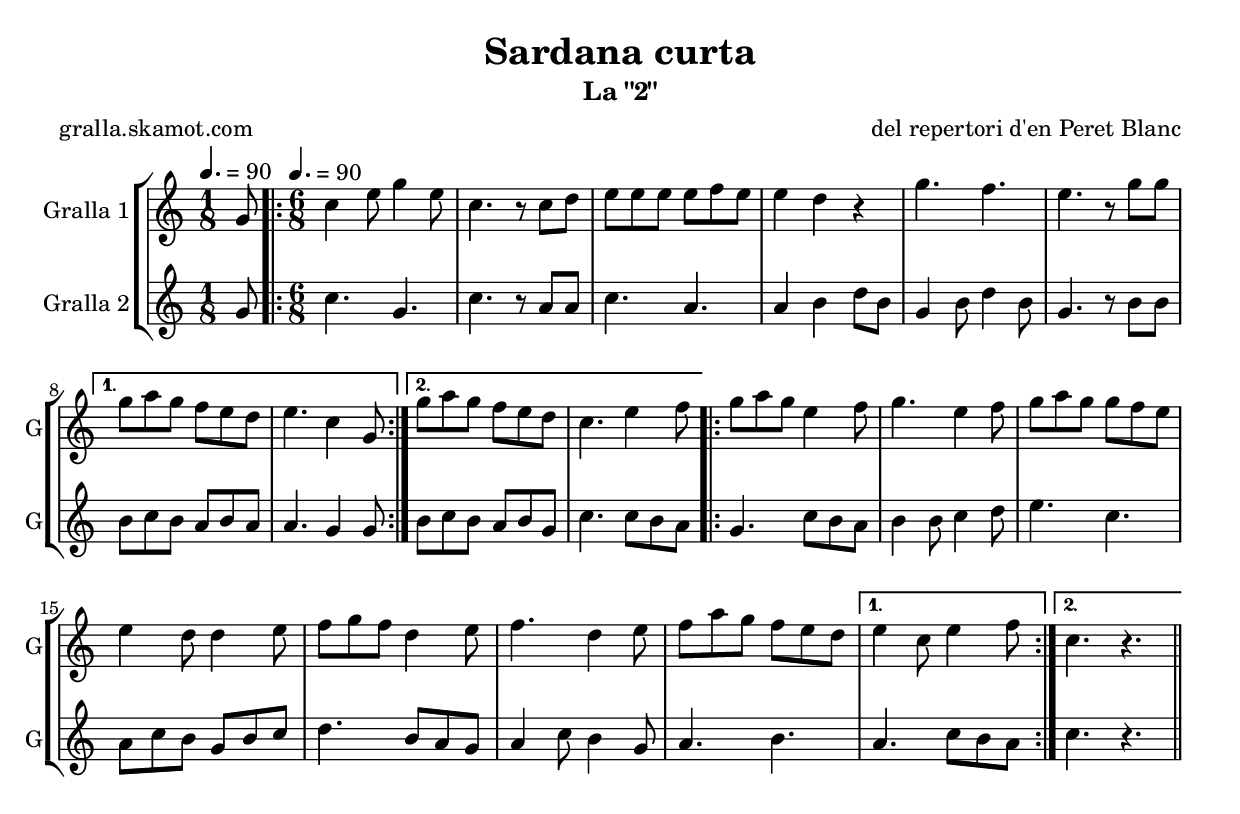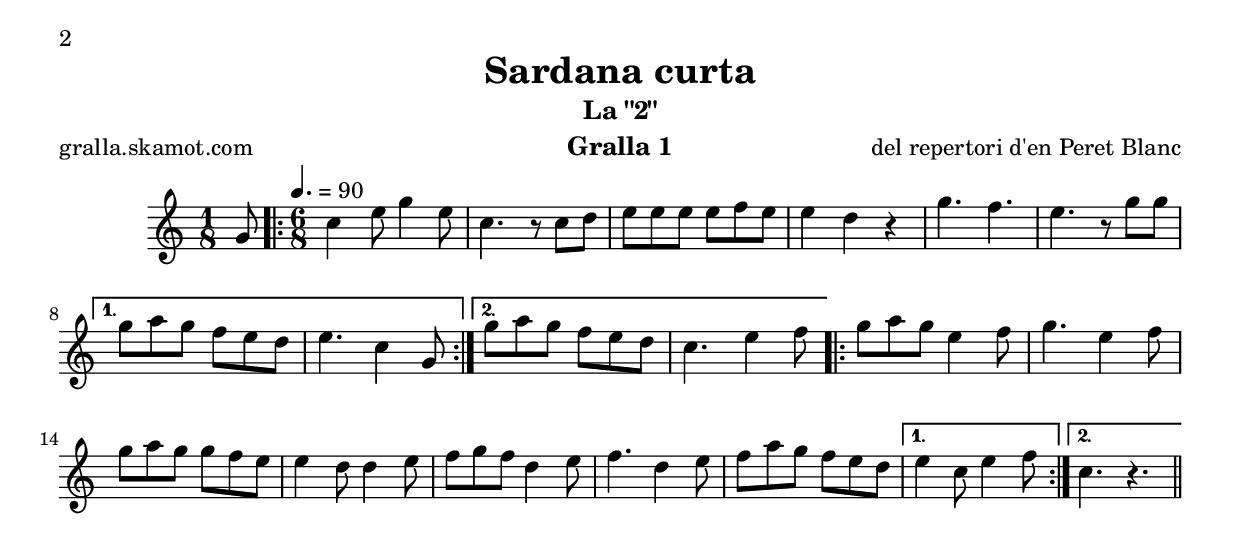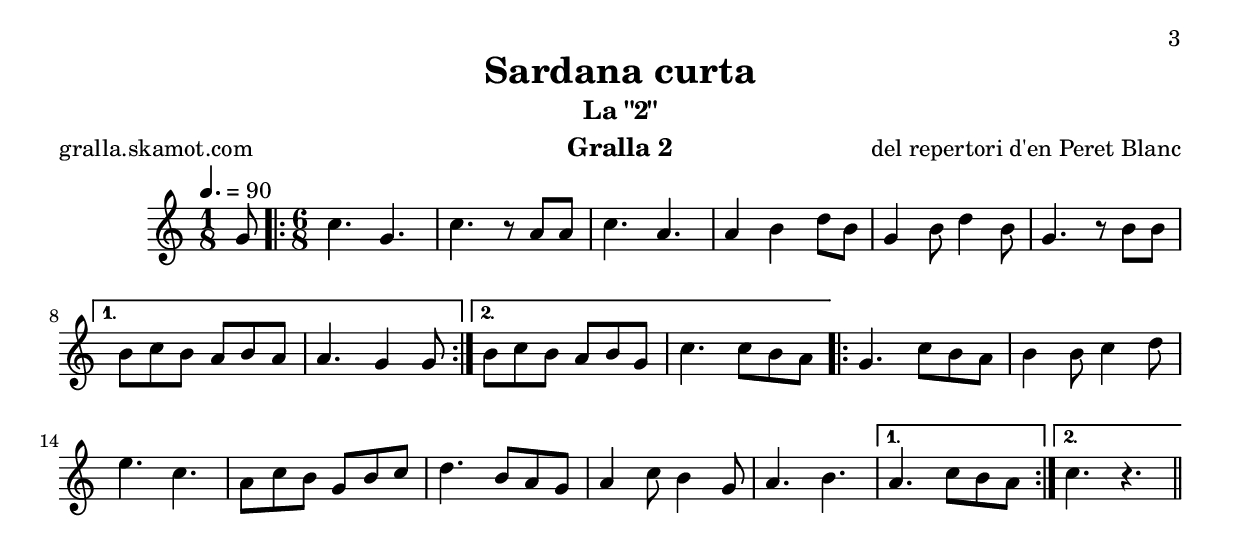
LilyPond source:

\version "2.16.2"

\header {
  dedication=""
  title="Sardana curta"
  subtitle="La \"2\""
  subsubtitle=""
  poet="gralla.skamot.com"
  meter=""
  piece=""
  composer="del repertori d'en Peret Blanc"
  arranger=""
  opus=""
  instrument=""
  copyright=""
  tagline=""
}

liniaroAa =
\relative g'
{
  \clef treble
  \key c \major
  \time 1/8
  g8 \tempo 4. = 90  |
  \time 6/8   \repeat volta 2 { c4 e8 g4 e8  |
  c4. r8 c d  |
  e8 e e e f e  |
  %05
  e4 d r  |
  g4. f  |
  e4. r8 g g }
  \alternative { { g8 a g f e d  |
  e4. c4 g8 }
  %10
  { g'8 a g f e d  |
  c4. e4 f8 } }
  \repeat volta 2 { g8 a g e4 f8  |
  g4. e4 f8  |
  g8 a g g f e  |
  %15
  e4 d8 d4 e8  |
  f8 g f d4 e8  |
  f4. d4 e8  |
  f8 a g f e d }
  \alternative { { e4 c8 e4 f8 }
  %20
  { c4. r } } \bar "||"
}

liniaroAb =
\relative g'
{
  \tempo 4. = 90
  \clef treble
  \key c \major
  \time 1/8
  g8  |
  \time 6/8   \repeat volta 2 { c4. g  |
  c4. r8 a a  |
  c4. a  |
  %05
  a4 b d8 b  |
  g4 b8 d4 b8  |
  g4. r8 b b }
  \alternative { { b8 c b a b a  |
  a4. g4 g8 }
  %10
  { b8 c b a b g  |
  c4. c8 b a } }
  \repeat volta 2 { g4. c8 b a  |
  b4 b8 c4 d8  |
  e4. c  |
  %15
  a8 c b g b c  |
  d4. b8 a g  |
  a4 c8 b4 g8  |
  a4. b }
  \alternative { { a4. c8 b a }
  %20
  { c4. r } } \bar "||"
}

\bookpart {
  \score {
    \new StaffGroup {
      \override Score.RehearsalMark.self-alignment-X = #LEFT
      <<
        \new Staff \with {instrumentName = #"Gralla 1" shortInstrumentName = #"G"} \liniaroAa
        \new Staff \with {instrumentName = #"Gralla 2" shortInstrumentName = #"G"} \liniaroAb
      >>
    }
    \layout {}
  }
  \score { \unfoldRepeats
    \new StaffGroup {
      \override Score.RehearsalMark.self-alignment-X = #LEFT
      <<
        \new Staff \with {instrumentName = #"Gralla 1" shortInstrumentName = #"G"} \liniaroAa
        \new Staff \with {instrumentName = #"Gralla 2" shortInstrumentName = #"G"} \liniaroAb
      >>
    }
    \midi {
      \set Staff.midiInstrument = "oboe"
      \set DrumStaff.midiInstrument = "drums"
    }
  }
}

\bookpart {
  \header {instrument="Gralla 1"}
  \score {
    \new StaffGroup {
      \override Score.RehearsalMark.self-alignment-X = #LEFT
      <<
        \new Staff \liniaroAa
      >>
    }
    \layout {}
  }
  \score { \unfoldRepeats
    \new StaffGroup {
      \override Score.RehearsalMark.self-alignment-X = #LEFT
      <<
        \new Staff \liniaroAa
      >>
    }
    \midi {
      \set Staff.midiInstrument = "oboe"
      \set DrumStaff.midiInstrument = "drums"
    }
  }
}

\bookpart {
  \header {instrument="Gralla 2"}
  \score {
    \new StaffGroup {
      \override Score.RehearsalMark.self-alignment-X = #LEFT
      <<
        \new Staff \liniaroAb
      >>
    }
    \layout {}
  }
  \score { \unfoldRepeats
    \new StaffGroup {
      \override Score.RehearsalMark.self-alignment-X = #LEFT
      <<
        \new Staff \liniaroAb
      >>
    }
    \midi {
      \set Staff.midiInstrument = "oboe"
      \set DrumStaff.midiInstrument = "drums"
    }
  }
}

